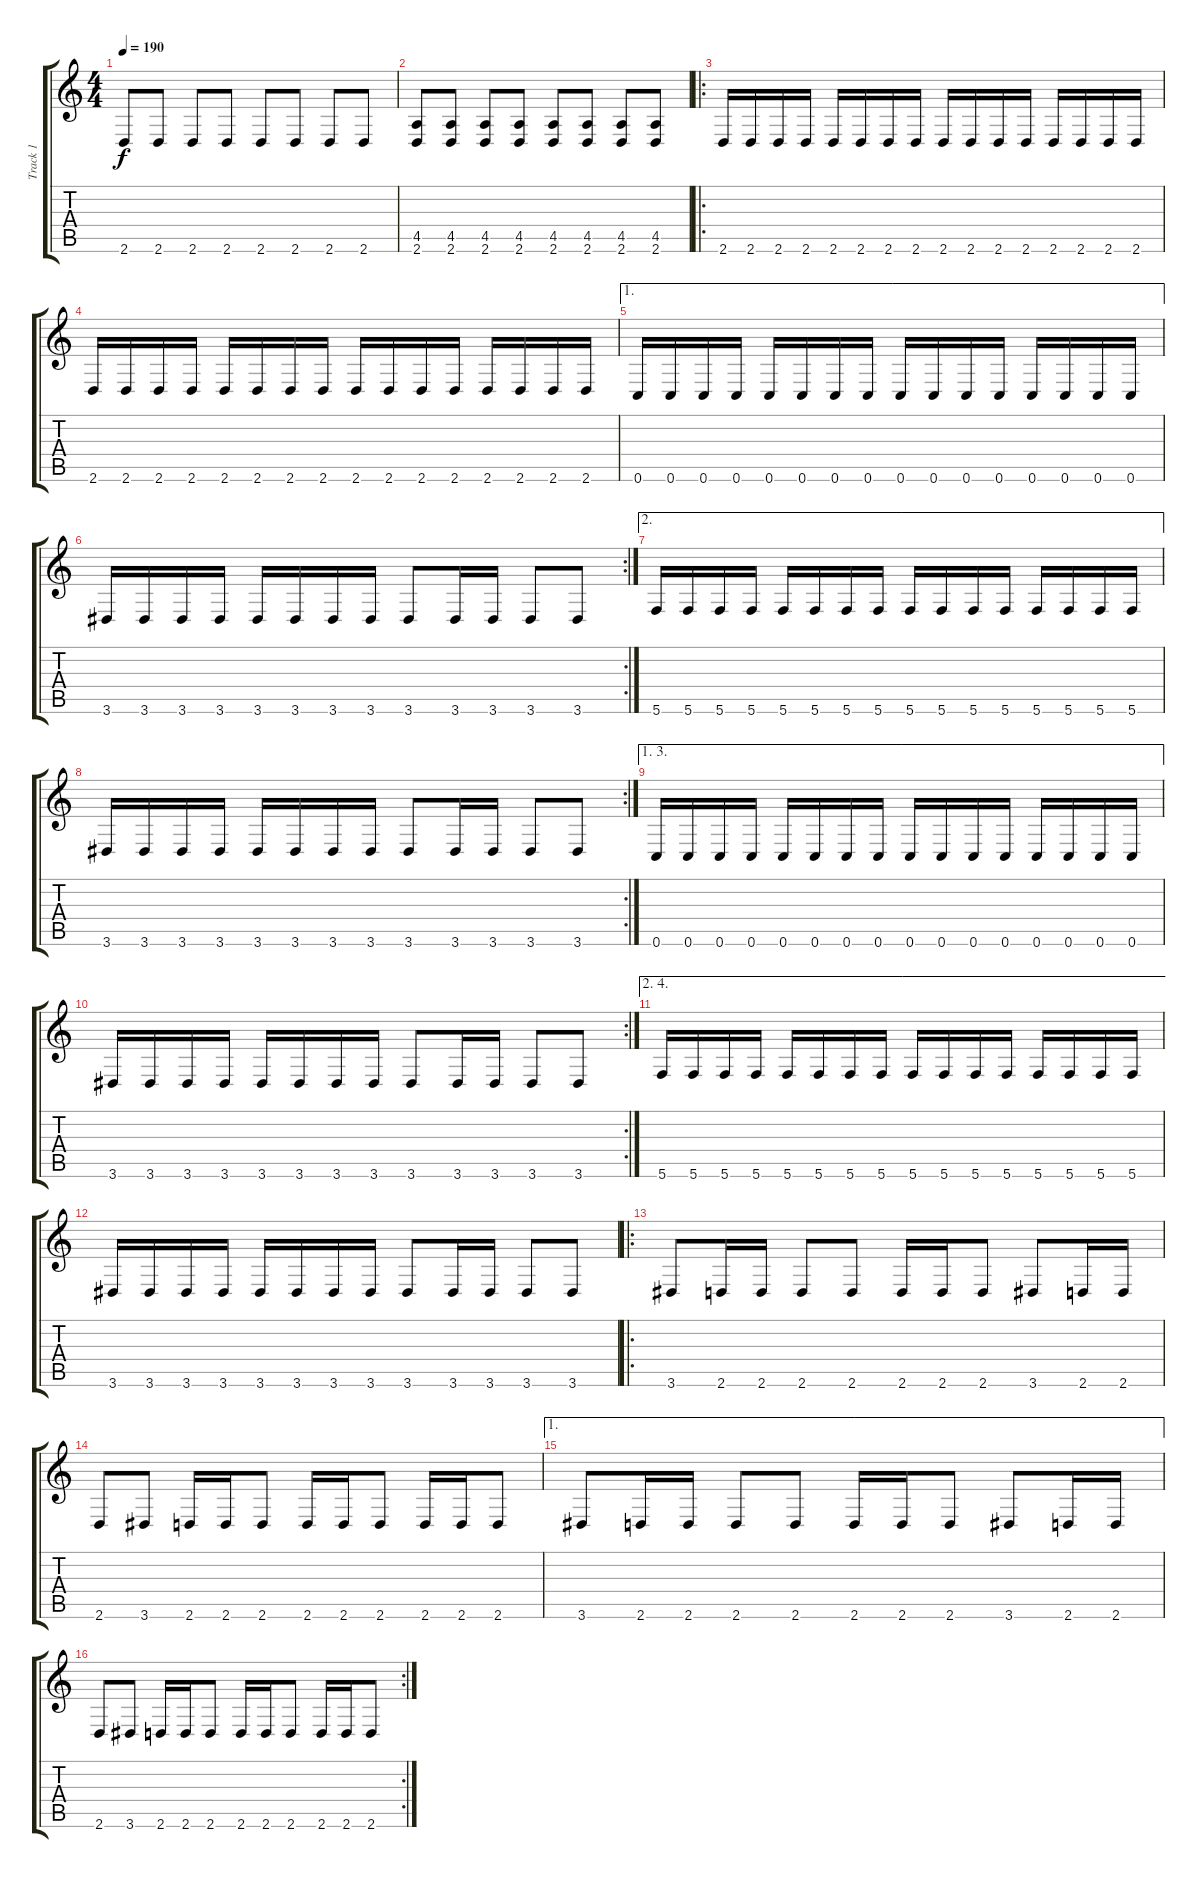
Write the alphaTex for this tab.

\track ("Track 1" "Track 1") {instrument overdrivenguitar}
\staff {score tabs}
\tuning (C4 G3 Eb3 Bb2 F2 C2) {hide}
\ts (4 4)
\tempo 190
\clef g2
\ks c
2.6.8{dy f} 2.6.8 2.6.8 2.6.8 2.6.8 2.6.8 2.6.8 2.6.8 |
(4.5 2.6).8 (4.5 2.6).8 (4.5 2.6).8 (4.5 2.6).8 (4.5 2.6).8 (4.5 2.6).8 (4.5 2.6).8 (4.5 2.6).8 |
\ro
2.6.16 2.6.16 2.6.16 2.6.16 2.6.16 2.6.16 2.6.16 2.6.16 2.6.16 2.6.16 2.6.16 2.6.16 2.6.16 2.6.16 2.6.16 2.6.16 |
2.6.16 2.6.16 2.6.16 2.6.16 2.6.16 2.6.16 2.6.16 2.6.16 2.6.16 2.6.16 2.6.16 2.6.16 2.6.16 2.6.16 2.6.16 2.6.16 |
\ae 1
0.6.16 0.6.16 0.6.16 0.6.16 0.6.16 0.6.16 0.6.16 0.6.16 0.6.16 0.6.16 0.6.16 0.6.16 0.6.16 0.6.16 0.6.16 0.6.16 |
\rc 2
3.6.16 3.6.16 3.6.16 3.6.16 3.6.16 3.6.16 3.6.16 3.6.16 3.6.8 3.6.16 3.6.16 3.6.8 3.6.8 |
\ae 2
5.6.16 5.6.16 5.6.16 5.6.16 5.6.16 5.6.16 5.6.16 5.6.16 5.6.16 5.6.16 5.6.16 5.6.16 5.6.16 5.6.16 5.6.16 5.6.16 |
\rc 2
3.6.16 3.6.16 3.6.16 3.6.16 3.6.16 3.6.16 3.6.16 3.6.16 3.6.8 3.6.16 3.6.16 3.6.8 3.6.8 |
\ae (1 3)
0.6.16 0.6.16 0.6.16 0.6.16 0.6.16 0.6.16 0.6.16 0.6.16 0.6.16 0.6.16 0.6.16 0.6.16 0.6.16 0.6.16 0.6.16 0.6.16 |
\rc 2
3.6.16 3.6.16 3.6.16 3.6.16 3.6.16 3.6.16 3.6.16 3.6.16 3.6.8 3.6.16 3.6.16 3.6.8 3.6.8 |
\ae (2 4)
5.6.16 5.6.16 5.6.16 5.6.16 5.6.16 5.6.16 5.6.16 5.6.16 5.6.16 5.6.16 5.6.16 5.6.16 5.6.16 5.6.16 5.6.16 5.6.16 |
3.6.16 3.6.16 3.6.16 3.6.16 3.6.16 3.6.16 3.6.16 3.6.16 3.6.8 3.6.16 3.6.16 3.6.8 3.6.8 |
\ro
3.6.8 2.6.16 2.6.16 2.6.8 2.6.8 2.6.16 2.6.16 2.6.8 3.6.8 2.6.16 2.6.16 |
2.6.8 3.6.8 2.6.16 2.6.16 2.6.8 2.6.16 2.6.16 2.6.8 2.6.16 2.6.16 2.6.8 |
\ae 1
3.6.8 2.6.16 2.6.16 2.6.8 2.6.8 2.6.16 2.6.16 2.6.8 3.6.8 2.6.16 2.6.16 |
\rc 2
2.6.8 3.6.8 2.6.16 2.6.16 2.6.8 2.6.16 2.6.16 2.6.8 2.6.16 2.6.16 2.6.8
